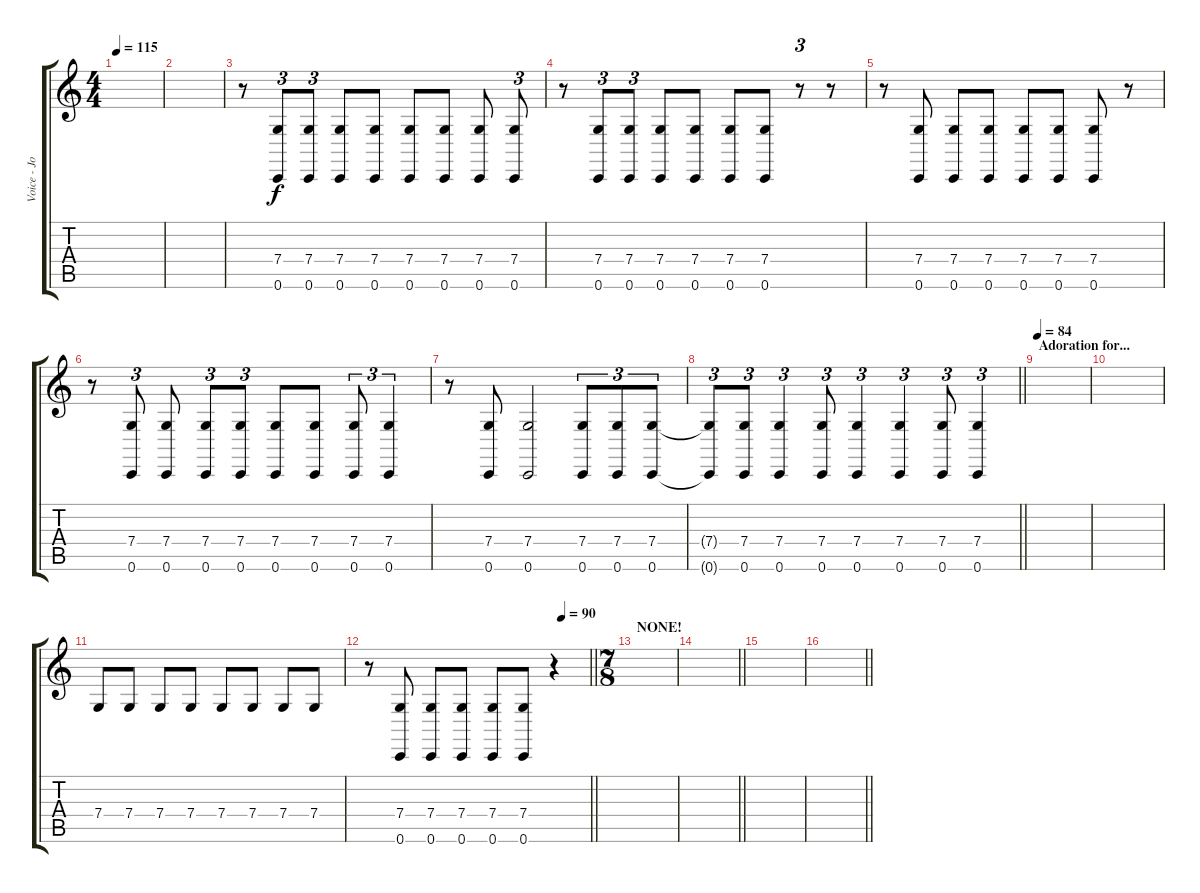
\track ("Voice - Joe Duplantier" "Voice - Jo") {instrument lead2sawtooth}
\staff {score tabs}
\tuning (D4 A3 F3 C3 G2 C2) {hide}
\ts (4 4)
\tempo 115
\clef g2
\ks c
|
|
r.8 (7.4 0.6).8{tu (3 2)} (7.4 0.6).8{tu (3 2)} (7.4 0.6).8 (7.4 0.6).8 (7.4 0.6).8 (7.4 0.6).8 (7.4 0.6).8 (7.4 0.6).8{tu (3 2)} |
r.8 (7.4 0.6).8{tu (3 2)} (7.4 0.6).8{tu (3 2)} (7.4 0.6).8 (7.4 0.6).8 (7.4 0.6).8 (7.4 0.6).8 r.8{tu (3 2)} r.8 |
r.8 (7.4 0.6).8 (7.4 0.6).8 (7.4 0.6).8 (7.4 0.6).8 (7.4 0.6).8 (7.4 0.6).8 r.8 |
r.8 (7.4 0.6).8{tu (3 2)} (7.4 0.6).8 (7.4 0.6).8{tu (3 2)} (7.4 0.6).8{tu (3 2)} (7.4 0.6).8 (7.4 0.6).8 (7.4 0.6).8{tu (3 2)} (7.4 0.6).4{tu (3 2)} |
r.8 (7.4 0.6).8 (7.4 0.6).2 (7.4 0.6).8{tu (3 2)} (7.4 0.6).8{tu (3 2)} (7.4 0.6).8{tu (3 2)} |
\barLineRight lightlight
(7.4{t} 0.6{t}).8{tu (3 2)} (7.4 0.6).8{tu (3 2)} (7.4 0.6).4{tu (3 2)} (7.4 0.6).8{tu (3 2)} (7.4 0.6).4{tu (3 2)} (7.4 0.6).4{tu (3 2)} (7.4 0.6).8{tu (3 2)} (7.4 0.6).4{tu (3 2)} |
\section ("" "Adoration for...")
\tempo 84
|
|
7.4.8 7.4.8 7.4.8 7.4.8 7.4.8 7.4.8 7.4.8 7.4.8 |
\tempo (90 0.875)
\barLineRight lightlight
r.8 (7.4 0.6).8 (7.4 0.6).8 (7.4 0.6).8 (7.4 0.6).8 (7.4 0.6).8 r.4 |
\ts (7 8)
\section ("" "NONE!")
|
\barLineRight lightlight
|
|
\barLineRight lightlight
